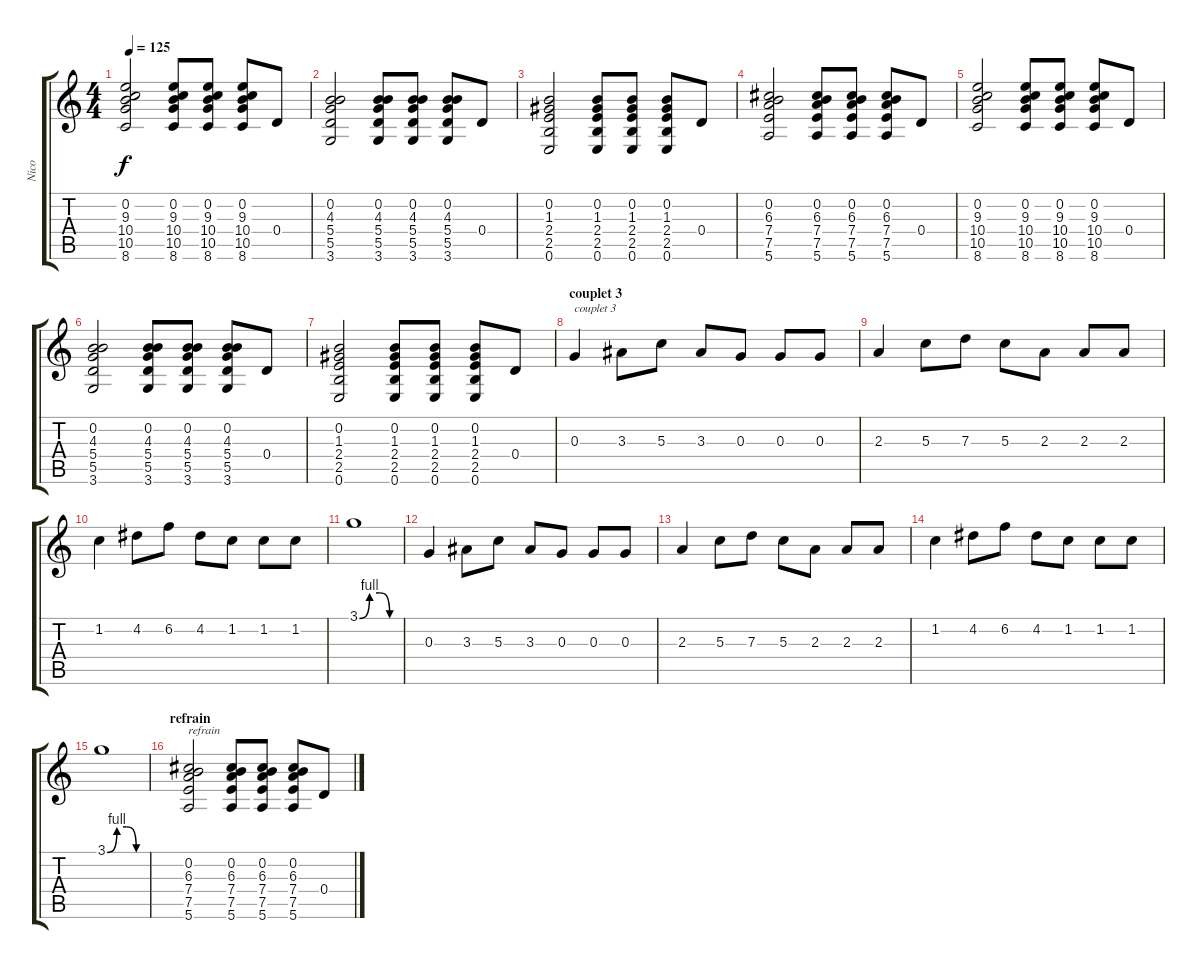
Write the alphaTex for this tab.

\track ("Nico" "Nico") {instrument distortionguitar}
\staff {score tabs}
\tuning (E4 B3 G3 D3 A2 E2) {hide}
\ts (4 4)
\tempo 125
\clef g2
\ks c
(0.2 9.3 10.4 10.5 8.6).2{dy f} (0.2 9.3 10.4 10.5 8.6).8 (0.2 9.3 10.4 10.5 8.6).8 (0.2 9.3 10.4 10.5 8.6).8 0.4.8 |
(0.2 4.3 5.4 5.5 3.6).2 (0.2 4.3 5.4 5.5 3.6).8 (0.2 4.3 5.4 5.5 3.6).8 (0.2 4.3 5.4 5.5 3.6).8 0.4.8 |
(0.2 1.3 2.4 2.5 0.6).2 (0.2 1.3 2.4 2.5 0.6).8 (0.2 1.3 2.4 2.5 0.6).8 (0.2 1.3 2.4 2.5 0.6).8 0.4.8 |
(0.2 6.3 7.4 7.5 5.6).2 (0.2 6.3 7.4 7.5 5.6).8 (0.2 6.3 7.4 7.5 5.6).8 (0.2 6.3 7.4 7.5 5.6).8 0.4.8 |
(0.2 9.3 10.4 10.5 8.6).2 (0.2 9.3 10.4 10.5 8.6).8 (0.2 9.3 10.4 10.5 8.6).8 (0.2 9.3 10.4 10.5 8.6).8 0.4.8 |
(0.2 4.3 5.4 5.5 3.6).2 (0.2 4.3 5.4 5.5 3.6).8 (0.2 4.3 5.4 5.5 3.6).8 (0.2 4.3 5.4 5.5 3.6).8 0.4.8 |
(0.2 1.3 2.4 2.5 0.6).2 (0.2 1.3 2.4 2.5 0.6).8 (0.2 1.3 2.4 2.5 0.6).8 (0.2 1.3 2.4 2.5 0.6).8 0.4.8 |
\section ("" "couplet 3")
0.3.4{txt "couplet 3"} 3.3.8 5.3.8 3.3.8 0.3.8 0.3.8 0.3.8 |
2.3.4 5.3.8 7.3.8 5.3.8 2.3.8 2.3.8 2.3.8 |
1.2.4 4.2.8 6.2.8 4.2.8 1.2.8 1.2.8 1.2.8 |
3.1{be (custom 0 0 15 4 30 4 45 0 60 0)}.1 |
0.3.4 3.3.8 5.3.8 3.3.8 0.3.8 0.3.8 0.3.8 |
2.3.4 5.3.8 7.3.8 5.3.8 2.3.8 2.3.8 2.3.8 |
1.2.4 4.2.8 6.2.8 4.2.8 1.2.8 1.2.8 1.2.8 |
3.1{be (custom 0 0 15 4 30 4 45 0 60 0)}.1 |
\section ("" "refrain")
(0.2 6.3 7.4 7.5 5.6).2{txt "refrain"} (0.2 6.3 7.4 7.5 5.6).8 (0.2 6.3 7.4 7.5 5.6).8 (0.2 6.3 7.4 7.5 5.6).8 0.4.8
